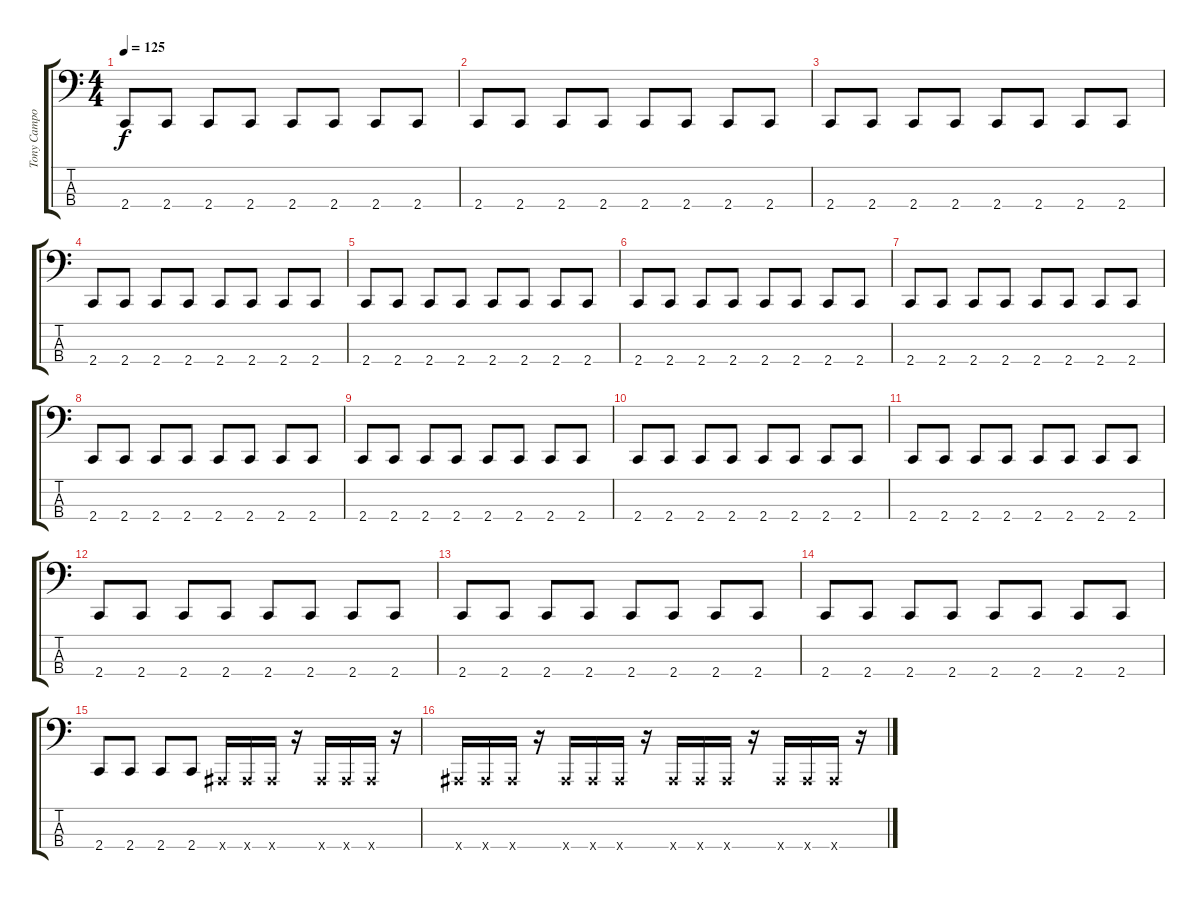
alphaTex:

\track ("Tony Campos" "Tony Campo") {instrument electricbassfinger}
\staff {score tabs}
\tuning (Eb2 Bb1 F1 Bb0) {hide}
\ts (4 4)
\tempo 125
\clef f4
\ks c
2.4.8{dy f} 2.4.8 2.4.8 2.4.8 2.4.8 2.4.8 2.4.8 2.4.8 |
2.4.8 2.4.8 2.4.8 2.4.8 2.4.8 2.4.8 2.4.8 2.4.8 |
2.4.8 2.4.8 2.4.8 2.4.8 2.4.8 2.4.8 2.4.8 2.4.8 |
2.4.8 2.4.8 2.4.8 2.4.8 2.4.8 2.4.8 2.4.8 2.4.8 |
2.4.8 2.4.8 2.4.8 2.4.8 2.4.8 2.4.8 2.4.8 2.4.8 |
2.4.8 2.4.8 2.4.8 2.4.8 2.4.8 2.4.8 2.4.8 2.4.8 |
2.4.8 2.4.8 2.4.8 2.4.8 2.4.8 2.4.8 2.4.8 2.4.8 |
2.4.8 2.4.8 2.4.8 2.4.8 2.4.8 2.4.8 2.4.8 2.4.8 |
2.4.8 2.4.8 2.4.8 2.4.8 2.4.8 2.4.8 2.4.8 2.4.8 |
2.4.8 2.4.8 2.4.8 2.4.8 2.4.8 2.4.8 2.4.8 2.4.8 |
2.4.8 2.4.8 2.4.8 2.4.8 2.4.8 2.4.8 2.4.8 2.4.8 |
2.4.8 2.4.8 2.4.8 2.4.8 2.4.8 2.4.8 2.4.8 2.4.8 |
2.4.8 2.4.8 2.4.8 2.4.8 2.4.8 2.4.8 2.4.8 2.4.8 |
2.4.8 2.4.8 2.4.8 2.4.8 2.4.8 2.4.8 2.4.8 2.4.8 |
2.4.8 2.4.8 2.4.8 2.4.8 0.4{x}.16 0.4{x}.16 0.4{x}.16 r.16 0.4{x}.16 0.4{x}.16 0.4{x}.16 r.16 |
0.4{x}.16 0.4{x}.16 0.4{x}.16 r.16 0.4{x}.16 0.4{x}.16 0.4{x}.16 r.16 0.4{x}.16 0.4{x}.16 0.4{x}.16 r.16 0.4{x}.16 0.4{x}.16 0.4{x}.16 r.16
